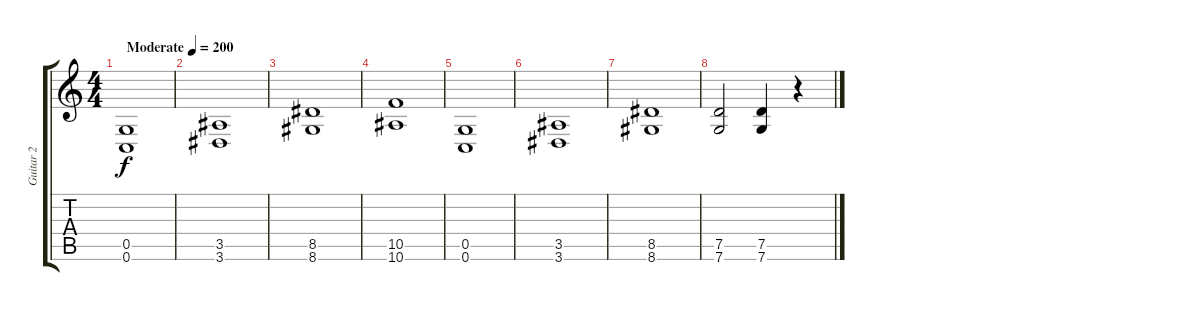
\track ("Guitar 2" "Guitar 2") {instrument distortionguitar}
\staff {score tabs}
\tuning (D4 A3 F3 C3 G2 C2) {hide}
\ts (4 4)
\tempo (200 "Moderate")
\clef g2
\ks c
(0.5 0.6).1{dy f instrument distortionguitar} |
(3.5 3.6).1 |
(8.5 8.6).1 |
(10.5 10.6).1 |
(0.5 0.6).1 |
(3.5 3.6).1 |
(8.5 8.6).1 |
(7.5 7.6).2 (7.5 7.6).4 r.4
